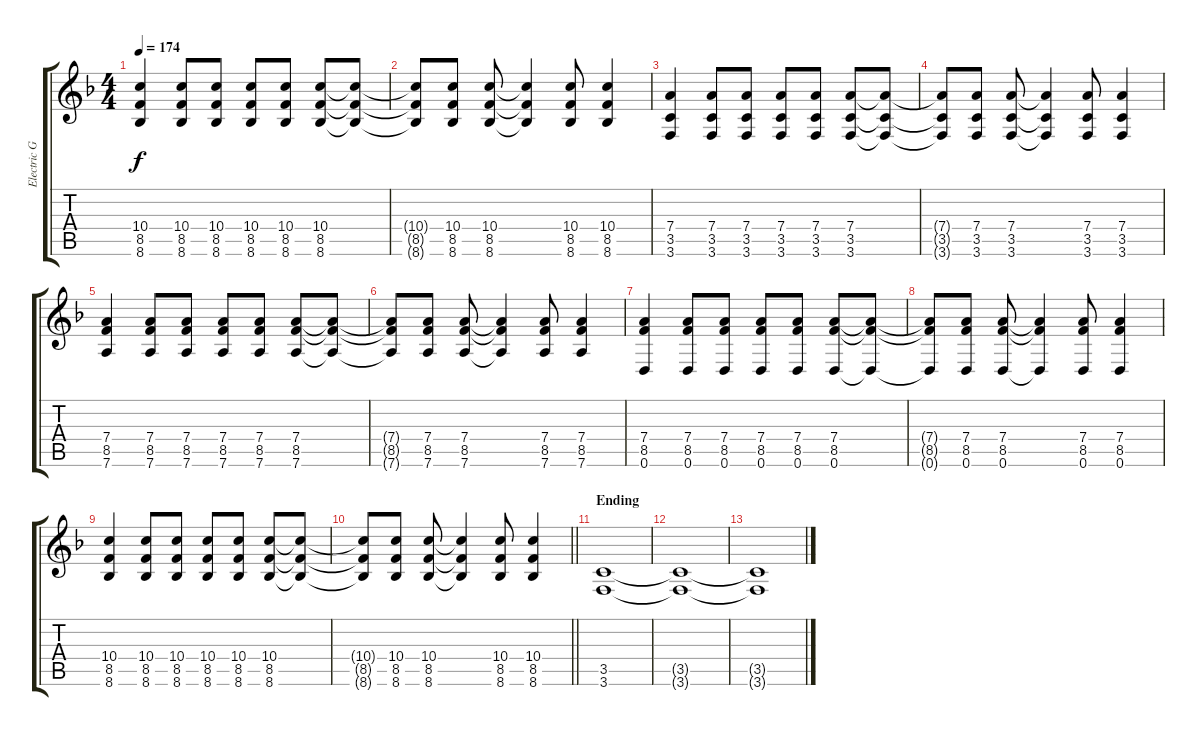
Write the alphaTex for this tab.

\track ("Electric Guitar 4" "Electric G") {instrument distortionguitar}
\staff {score tabs}
\tuning (E4 B3 G3 D3 A2 D2) {hide}
\ts (4 4)
\tempo 174
\clef g2
\ks dminor
(10.4 8.5 8.6).4{dy f} (10.4 8.5 8.6).8 (10.4 8.5 8.6).8 (10.4 8.5 8.6).8 (10.4 8.5 8.6).8 (10.4 8.5 8.6).8 (10.4{t} 8.5{t} 8.6{t}).8 |
(10.4{t} 8.5{t} 8.6{t}).8 (10.4 8.5 8.6).8 (10.4 8.5 8.6).8 (10.4{t} 8.5{t} 8.6{t}).4 (10.4 8.5 8.6).8 (10.4 8.5 8.6).4 |
(7.4 3.5 3.6).4 (7.4 3.5 3.6).8 (7.4 3.5 3.6).8 (7.4 3.5 3.6).8 (7.4 3.5 3.6).8 (7.4 3.5 3.6).8 (7.4{t} 3.5{t} 3.6{t}).8 |
(7.4{t} 3.5{t} 3.6{t}).8 (7.4 3.5 3.6).8 (7.4 3.5 3.6).8 (7.4{t} 3.5{t} 3.6{t}).4 (7.4 3.5 3.6).8 (7.4 3.5 3.6).4 |
(7.4 8.5 7.6).4 (7.4 8.5 7.6).8 (7.4 8.5 7.6).8 (7.4 8.5 7.6).8 (7.4 8.5 7.6).8 (7.4 8.5 7.6).8 (7.4{t} 8.5{t} 7.6{t}).8 |
(7.4{t} 8.5{t} 7.6{t}).8 (7.4 8.5 7.6).8 (7.4 8.5 7.6).8 (7.4{t} 8.5{t} 7.6{t}).4 (7.4 8.5 7.6).8 (7.4 8.5 7.6).4 |
(7.4 8.5 0.6).4 (7.4 8.5 0.6).8 (7.4 8.5 0.6).8 (7.4 8.5 0.6).8 (7.4 8.5 0.6).8 (7.4 8.5 0.6).8 (7.4{t} 8.5{t} 0.6{t}).8 |
(7.4{t} 8.5{t} 0.6{t}).8 (7.4 8.5 0.6).8 (7.4 8.5 0.6).8 (7.4{t} 8.5{t} 0.6{t}).4 (7.4 8.5 0.6).8 (7.4 8.5 0.6).4 |
(10.4 8.5 8.6).4 (10.4 8.5 8.6).8 (10.4 8.5 8.6).8 (10.4 8.5 8.6).8 (10.4 8.5 8.6).8 (10.4 8.5 8.6).8 (10.4{t} 8.5{t} 8.6{t}).8 |
\barLineRight lightlight
(10.4{t} 8.5{t} 8.6{t}).8 (10.4 8.5 8.6).8 (10.4 8.5 8.6).8 (10.4{t} 8.5{t} 8.6{t}).4 (10.4 8.5 8.6).8 (10.4 8.5 8.6).4 |
\section ("" "Ending")
(3.5 3.6).1 |
(3.5{t} 3.6{t}).1{volume 0} |
(3.5{t} 3.6{t}).1
